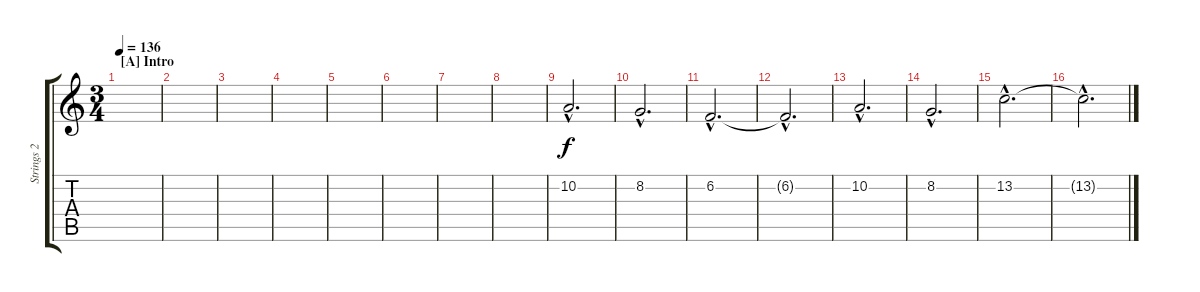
\track ("Strings 2" "Strings 2") {instrument stringensemble2}
\staff {score tabs}
\tuning (E4 B3 G3 D3 A2 E2) {hide}
\ts (3 4)
\section ("" "[A] Intro")
\tempo 136
\clef g2
\ks aminor
|
|
|
|
|
|
|
|
10.2{hac}.2{d} |
8.2{hac}.2{d} |
6.2{hac}.2{d} |
6.2{hac t}.2{d} |
10.2{hac}.2{d} |
8.2{hac}.2{d} |
13.2{hac}.2{d} |
13.2{hac t}.2{d}
